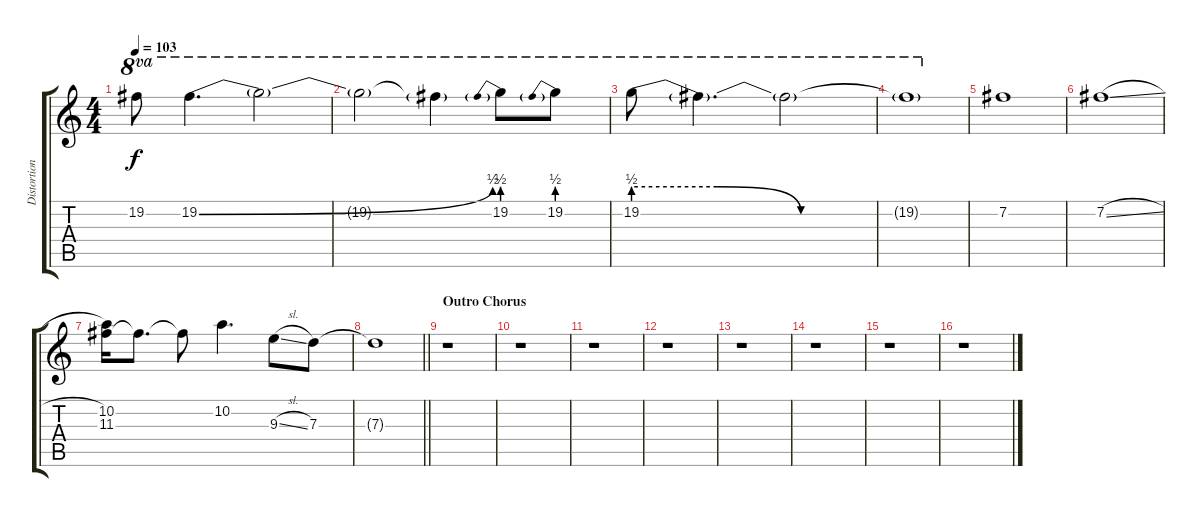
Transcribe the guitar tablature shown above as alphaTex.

\track ("Distortion" "Distortion") {instrument distortionguitar}
\staff {score tabs}
\tuning (E4 B3 G3 D3 A2 E2) {hide}
\ts (4 4)
\tempo 103
\clef g2
\ks c
19.2.8{ot 8va dy f} 19.2{be (bend 0 0 60 2)}.4{d ot 8va} 19.2{t}.2{ot 8va} |
19.2{t}.2{ot 8va} 19.2{t}.4{ot 8va} 19.2{be (prebend 0 2 60 2)}.8{ot 8va} 19.2{be (prebend 0 2 60 2)}.8{ot 8va} |
19.2{be (custom 0 2 15 2 30 0 60 0)}.8{ot 8va} 19.2{t}.4{d ot 8va} 19.2{t}.2{ot 8va} |
19.2{t}.1{ot 8va} |
7.2.1 |
7.2{sl}.1 |
(10.2 11.3).16 11.3{t}.8{d} 11.3{t}.8 10.2.4{d} 9.3{sl}.8 7.3.8 |
\barLineRight lightlight
7.3{t}.1 |
\section ("" "Outro Chorus")
r.1 |
r.1 |
r.1 |
r.1 |
r.1 |
r.1 |
r.1 |
r.1
